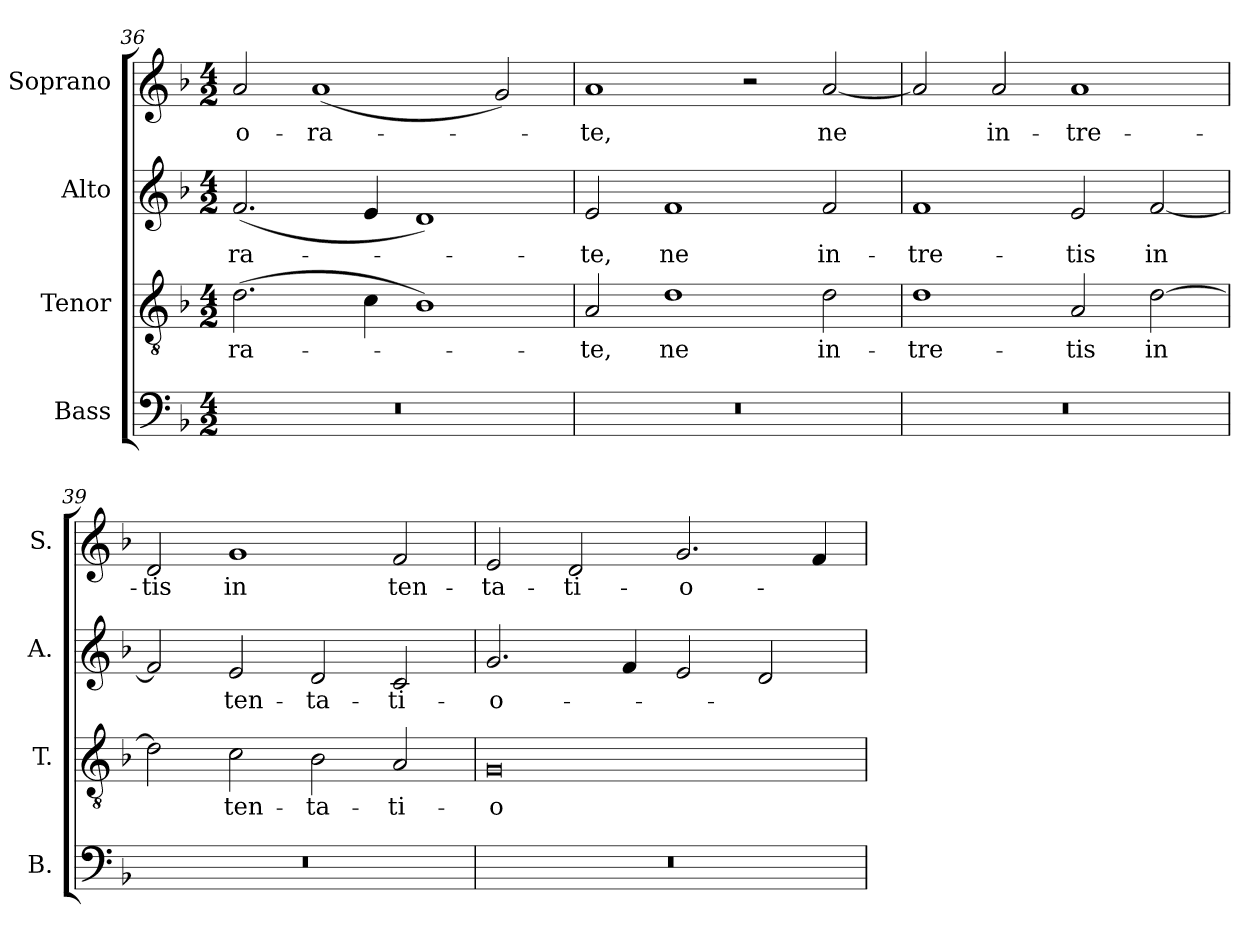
**kern	**kern	**text	**kern	**text	**kern	**text
*part4	*part3	*part3	*part2	*part2	*part1	*part1
*staff4	*staff3	*staff3	*staff2	*staff2	*staff1	*staff1
*I"Bass	*I"Tenor	*	*I"Alto	*	*I"Soprano	*
*I'B.	*I'T.	*	*I'A.	*	*I'S.	*
!!LO:LB:g=z
*clefF4	*clefGv2	*	*clefG2	*	*clefG2	*
*	*ITrd7c12	*	*	*	*	*
*k[b-]	*k[b-]	*	*k[b-]	*	*k[b-]	*
*F:	*F:	*	*F:	*	*F:	*
*M4/2	*M4/2	*	*M4/2	*	*M4/2	*
=36	=36	=36	=36	=36	=36	=36
!LO:N:vis=1	!	!	!	!	!	!
!	!	!LO:LY:b:color=#000000	!	!	!	!
!	!	!	!	!LO:LY:b:color=#000000	!	!
!	!	!	!	!	!	!LO:LY:b:color=#000000
0r	(2.Di\	-ra-	(2.fi/	-ra-	2ai/	o-
!	!	!	!	!	!	!LO:LY:b:color=#000000
.	.	.	.	.	(1ai	-ra-
.	4Ci\	.	4ei/	.	.	.
.	1BB-i)	.	1di)	.	.	.
.	.	.	.	.	2gi/)	.
=37	=37	=37	=37	=37	=37	=37
!LO:N:vis=1	!	!	!	!	!	!
!	!	!LO:LY:b:color=#000000	!	!	!	!
!	!	!	!	!LO:LY:b:color=#000000	!	!
!	!	!	!	!	!	!LO:LY:b:color=#000000
0r	2AAi/	-te,	2ei/	-te,	1ai	-te,
!	!	!LO:LY:b:color=#000000	!	!	!	!
!	!	!	!	!LO:LY:b:color=#000000	!	!
.	1Di	ne	1fi	ne	.	.
.	.	.	.	.	2r	.
!	!	!LO:LY:b:color=#000000	!	!	!	!
!	!	!	!	!LO:LY:b:color=#000000	!	!
!	!	!	!	!	!	!LO:LY:b:color=#000000
.	2Di\	in-	2fi/	in-	[2ai/	ne
=38	=38	=38	=38	=38	=38	=38
!LO:N:vis=1	!	!	!	!	!	!
!	!	!LO:LY:b:color=#000000	!	!	!	!
!	!	!	!	!LO:LY:b:color=#000000	!	!
0r	1Di	-tre-	1fi	-tre-	2ai/]	.
!	!	!	!	!	!	!LO:LY:b:color=#000000
.	.	.	.	.	2ai/	in-
!	!	!LO:LY:b:color=#000000	!	!	!	!
!	!	!	!	!LO:LY:b:color=#000000	!	!
!	!	!	!	!	!	!LO:LY:b:color=#000000
.	2AAi/	-tis	2ei/	-tis	1ai	-tre-
!	!	!LO:LY:b:color=#000000	!	!	!	!
!	!	!	!	!LO:LY:b:color=#000000	!	!
.	[2Di\	in	[2fi/	in	.	.
=39	=39	=39	=39	=39	=39	=39
!LO:N:vis=1	!	!	!	!	!	!
!	!	!	!	!	!	!LO:LY:b:color=#000000
0r	2Di\]	.	2fi/]	.	2di/	-tis
!	!	!LO:LY:b:color=#000000	!	!	!	!
!	!	!	!	!LO:LY:b:color=#000000	!	!
!	!	!	!	!	!	!LO:LY:b:color=#000000
.	2Ci\	ten-	2ei/	ten-	1gi	in
!	!	!LO:LY:b:color=#000000	!	!	!	!
!	!	!	!	!LO:LY:b:color=#000000	!	!
.	2BB-i\	-ta-	2di/	-ta-	.	.
!	!	!LO:LY:b:color=#000000	!	!	!	!
!	!	!	!	!LO:LY:b:color=#000000	!	!
!	!	!	!	!	!	!LO:LY:b:color=#000000
.	2AAi/	-ti-	2ci/	-ti-	2fi/	ten-
=40	=40	=40	=40	=40	=40	=40
!LO:N:vis=1	!	!	!	!	!	!
!	!	!LO:LY:b:color=#000000	!	!	!	!
!	!	!	!	!LO:LY:b:color=#000000	!	!
!	!	!	!	!	!	!LO:LY:b:color=#000000
0r	0GGi	-o-	2.gi/	-o-	2ei/	-ta-
!	!	!	!	!	!	!LO:LY:b:color=#000000
.	.	.	.	.	2di/	-ti-
.	.	.	4fi/	.	.	.
!	!	!	!	!	!	!LO:LY:b:color=#000000
.	.	.	2ei/	.	2.gi/	-o-
.	.	.	2di/	.	.	.
.	.	.	.	.	4fi/	.
=	=	=	=	=	=	=
*-	*-	*-	*-	*-	*-	*-
